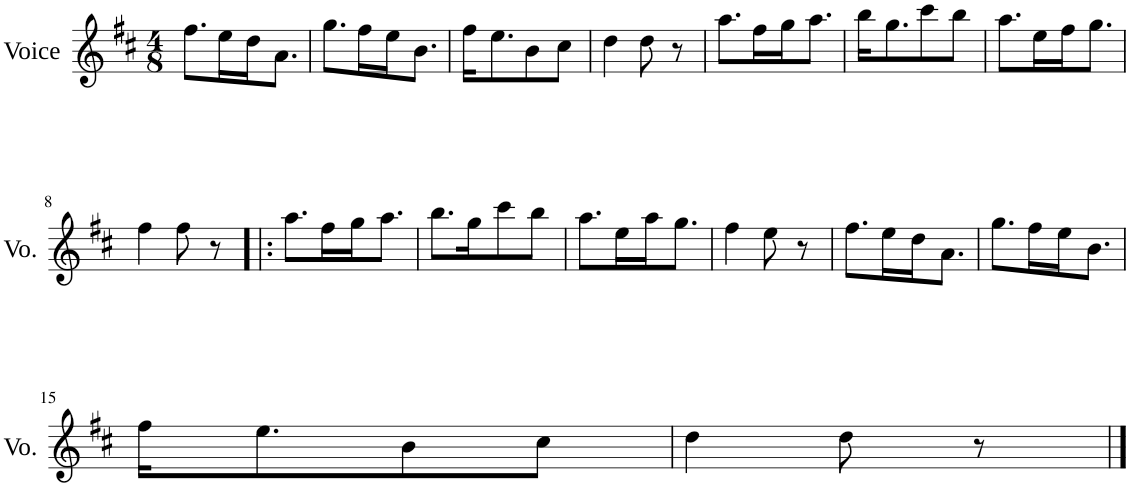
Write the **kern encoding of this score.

**kern
*part1
*staff1
*I"Voice
*I'Vo.
*clefG2
*k[f#c#]
*M4/8
=1
8.ff#\L
16ee\L
16dd\J
8.a\J
=2
8.gg\L
16ff#\L
16ee\J
8.b\J
=3
16ff#\KL
8.ee\
8b\
8cc#\J
=4
4dd\
8dd\
8r
=5
8.aa\L
16ff#\L
16gg\J
8.aa\J
=6
16bb\KL
8.gg\
8ccc#\
8bb\J
=7
8.aa\L
16ee\L
16ff#\J
8.gg\J
!!LO:LB:g=z
=8
4ff#\
8ff#\
8r
=9!|:
8.aa\L
16ff#\L
16gg\J
8.aa\J
=10
8.bb\L
16gg\K
8ccc#\
8bb\J
=11
8.aa\L
16ee\L
16aa\J
8.gg\J
=12
4ff#\
8ee\
8r
=13
8.ff#\L
16ee\L
16dd\J
8.a\J
=14
8.gg\L
16ff#\L
16ee\J
8.b\J
!!LO:LB:g=z
=15
16ff#\KL
8.ee\
8b\
8cc#\J
=16
4dd\
8dd\
8r
==
*-
